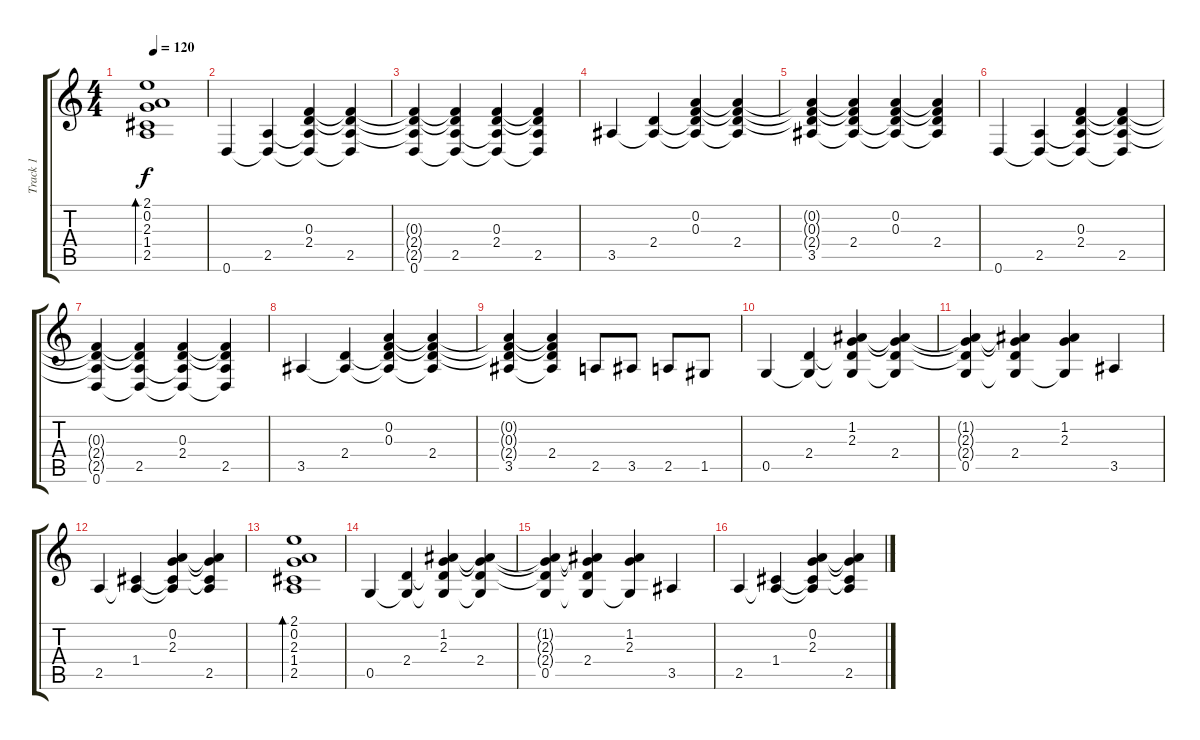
\track ("Track 1" "Track 1") {instrument acousticguitarnylon}
\staff {score tabs}
\tuning (D4 A3 F3 C3 G2 D2) {hide}
\ts (4 4)
\tempo 120
\clef g2
\ks c
(2.1 0.2 2.3 1.4 2.5).1{bd 480 dy f} |
0.6.4 (2.5 0.6{t}).4 (0.3 2.4 2.5{t} 0.6{t}).4 (0.3{t} 2.4{t} 2.5 0.6{t}).4 |
(0.3{t} 2.4{t} 2.5{t} 0.6).4 (0.3{t} 2.4{t} 2.5 0.6{t}).4 (0.3 2.4 2.5{t} 0.6{t}).4 (0.3{t} 2.4{t} 2.5 0.6{t}).4 |
3.5.4 (2.4 3.5{t}).4 (0.2 0.3 2.4{t} 3.5{t}).4 (0.2{t} 0.3{t} 2.4 3.5{t}).4 |
(0.2{t} 0.3{t} 2.4{t} 3.5).4 (0.2{t} 0.3{t} 2.4 3.5{t}).4 (0.2 0.3 2.4{t} 3.5{t}).4 (0.2{t} 0.3{t} 2.4 3.5{t}).4 |
0.6.4 (2.5 0.6{t}).4 (0.3 2.4 2.5{t} 0.6{t}).4 (0.3{t} 2.4{t} 2.5 0.6{t}).4 |
(0.3{t} 2.4{t} 2.5{t} 0.6).4 (0.3{t} 2.4{t} 2.5 0.6{t}).4 (0.3 2.4 2.5{t} 0.6{t}).4 (0.3{t} 2.4{t} 2.5 0.6{t}).4 |
3.5.4 (2.4 3.5{t}).4 (0.2 0.3 2.4{t} 3.5{t}).4 (0.2{t} 0.3{t} 2.4 3.5{t}).4 |
(0.2{t} 0.3{t} 2.4{t} 3.5).4 (0.2{t} 0.3{t} 2.4 3.5{t}).4 2.5.8 3.5.8 2.5.8 1.5.8 |
0.5.4 (2.4 0.5{t}).4 (1.2 2.3 2.4{t} 0.5{t}).4 (1.2{t} 2.3{t} 2.4 0.5{t}).4 |
(1.2{t} 2.3{t} 2.4{t} 0.5).4 (1.2{t} 2.3{t} 2.4 0.5{t}).4 (1.2 2.3 0.5{t}).4 3.5.4 |
2.5.4 (1.4 2.5{t}).4 (0.2 2.3 1.4{t} 2.5{t}).4 (0.2{t} 2.3{t} 1.4{t} 2.5).4 |
(2.1 0.2 2.3 1.4 2.5).1{bd 480} |
0.5.4 (2.4 0.5{t}).4 (1.2 2.3 2.4{t} 0.5{t}).4 (1.2{t} 2.3{t} 2.4 0.5{t}).4 |
(1.2{t} 2.3{t} 2.4{t} 0.5).4 (1.2{t} 2.3{t} 2.4 0.5{t}).4 (1.2 2.3 0.5{t}).4 3.5.4 |
2.5.4 (1.4 2.5{t}).4 (0.2 2.3 1.4{t} 2.5{t}).4 (0.2{t} 2.3{t} 1.4{t} 2.5).4
